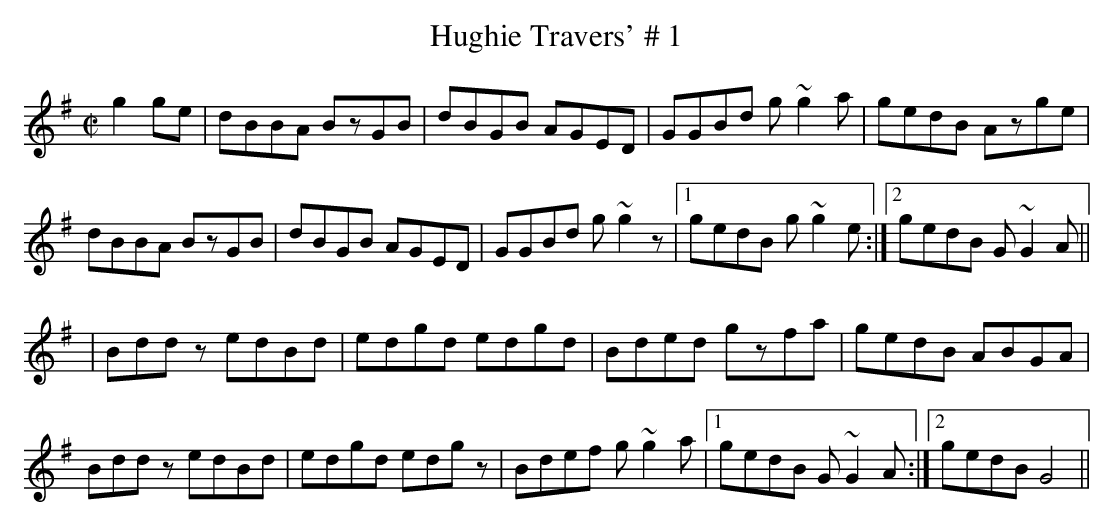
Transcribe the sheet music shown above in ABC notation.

X:1
T:Hughie Travers' # 1
M:C|
L:1/8
K:G
g2ge|dBBA BzGB|dBGB AGED|GGBd g~g2a|gedB Azge|
dBBA BzGB|dBGB AGED|GGBd g~g2z|1 gedB g~g2e:|2 gedB G~G2A||
|Bddz edBd|edgd edgd|Bded gzfa|gedB ABGA|
Bddz edBd|edgd edgz|Bdef g~g2a|1 gedB G~G2A:|2 gedB G4||
